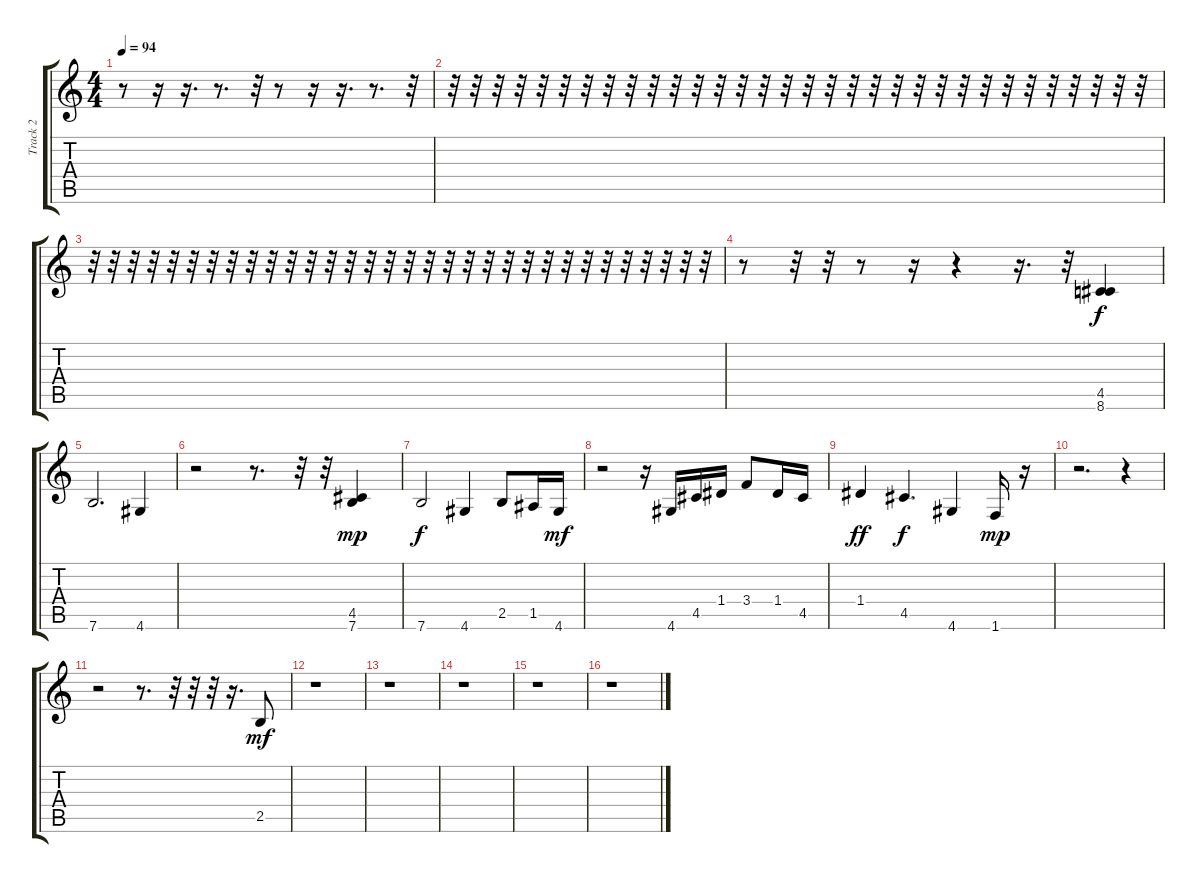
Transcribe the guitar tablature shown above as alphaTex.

\track ("Track 2" "Track 2") {instrument synthbass2}
\staff {score tabs}
\tuning (E4 B3 G3 D3 A2 E2) {hide}
\ts (4 4)
\tempo 94
\clef g2
\ks c
r.8{dy f} r.16 r.16{d} r.8{d} r.32 r.8 r.16 r.16{d} r.8{d} r.32 |
r.32 r.32 r.32 r.32 r.32 r.32 r.32 r.32 r.32 r.32 r.32 r.32 r.32 r.32 r.32 r.32 r.32 r.32 r.32 r.32 r.32 r.32 r.32 r.32 r.32 r.32 r.32 r.32 r.32 r.32 r.32 r.32 |
r.32 r.32 r.32 r.32 r.32 r.32 r.32 r.32 r.32 r.32 r.32 r.32 r.32 r.32 r.32 r.32 r.32 r.32 r.32 r.32 r.32 r.32 r.32 r.32 r.32 r.32 r.32 r.32 r.32 r.32 r.32 r.32 |
r.8 r.32 r.32 r.8 r.16 r.4 r.16{d} r.32 (4.5 8.6).4 |
7.6.2{d} 4.6.4 |
r.2 r.8{d} r.32 r.32 (4.5 7.6).4{dy mp} |
7.6.2{dy f} 4.6.4 2.5.8 1.5.16 4.6.16{dy mf} |
r.2 r.16 4.6.16 4.5.16 1.4.16 3.4.8 1.4.16 4.5.16 |
1.4.4{dy ff} 4.5.4{d dy f} 4.6.4 1.6.16{dy mp} r.16 |
r.2{d} r.4 |
r.2 r.8{d} r.32 r.32 r.32 r.16{d} 2.5.8{dy mf} |
r.1 |
r.1 |
r.1 |
r.1 |
r.1
